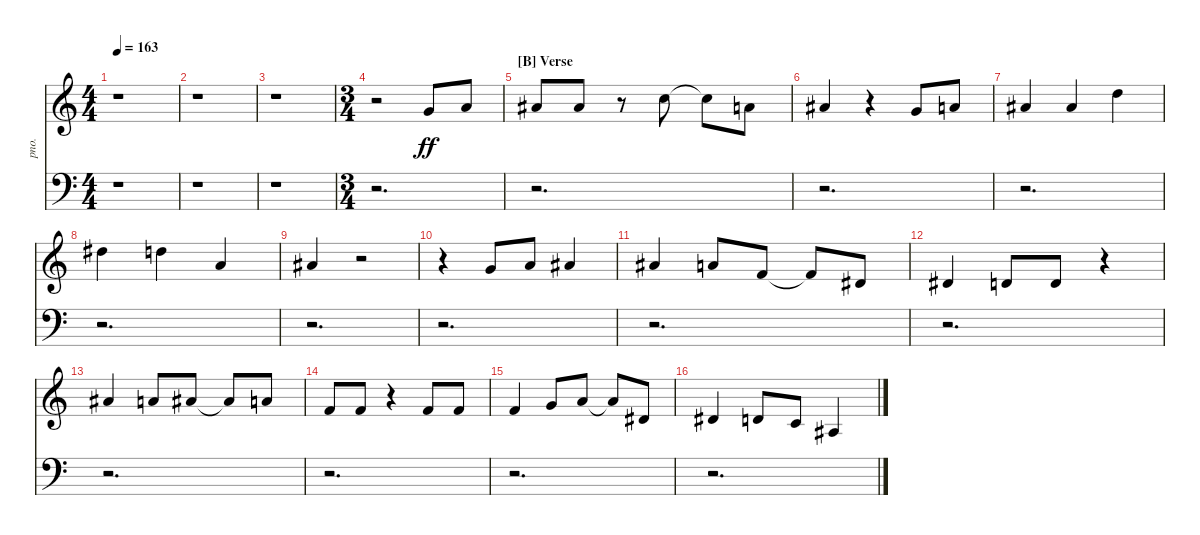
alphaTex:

\bracketExtendMode nobrackets
\track ("Melody" "pno.") {instrument acousticgrandpiano}
\staff {score}
\tuning (E4 B3 G3 D3 A2 E2)
\ts (4 4)
\tempo 163
\clef g2
\ks aminor
r.1{dy ff} |
r.1 |
r.1 |
\ts (3 4)
r.2 3.1.8 5.1.8 |
\section ("B" "Verse")
6.1{acc #}.8 6.1{acc #}.8 r.8 8.1.8 8.1{t}.8 5.1.8 |
6.1{acc #}.4 r.4 3.1.8 5.1.8 |
6.1{acc #}.4 6.1{acc #}.4 10.1.4 |
11.1{acc #}.4 10.1.4 5.1.4 |
6.1{acc #}.4 r.2 |
r.4 3.1.8 5.1.8 6.1{acc #}.4 |
6.1{acc #}.4 5.1.8 1.1.8 1.1{t}.8 4.2{acc #}.8 |
4.2{acc #}.4 3.2.8 3.2.8 r.4 |
6.1{acc #}.4 5.1.8 6.1{acc #}.8 6.1{t acc #}.8 5.1.8 |
1.1.8 1.1.8 r.4 1.1.8 1.1.8 |
1.1.4 3.1.8 5.1.8 5.1{t}.8 4.2{acc #}.8 |
4.2{acc #}.4 3.2.8 1.2.8 3.3{acc #}.4
\staff {score}
\tuning (G2 D2 A1 E1 B0)
\clef f4
\ottava regular
\simile none
\ks aminor
r.1{dy ff} |
r.1 |
r.1 |
r.2{d} |
r.2{d} |
r.2{d} |
r.2{d} |
r.2{d} |
r.2{d} |
r.2{d} |
r.2{d} |
r.2{d} |
r.2{d} |
r.2{d} |
r.2{d} |
r.2{d}
